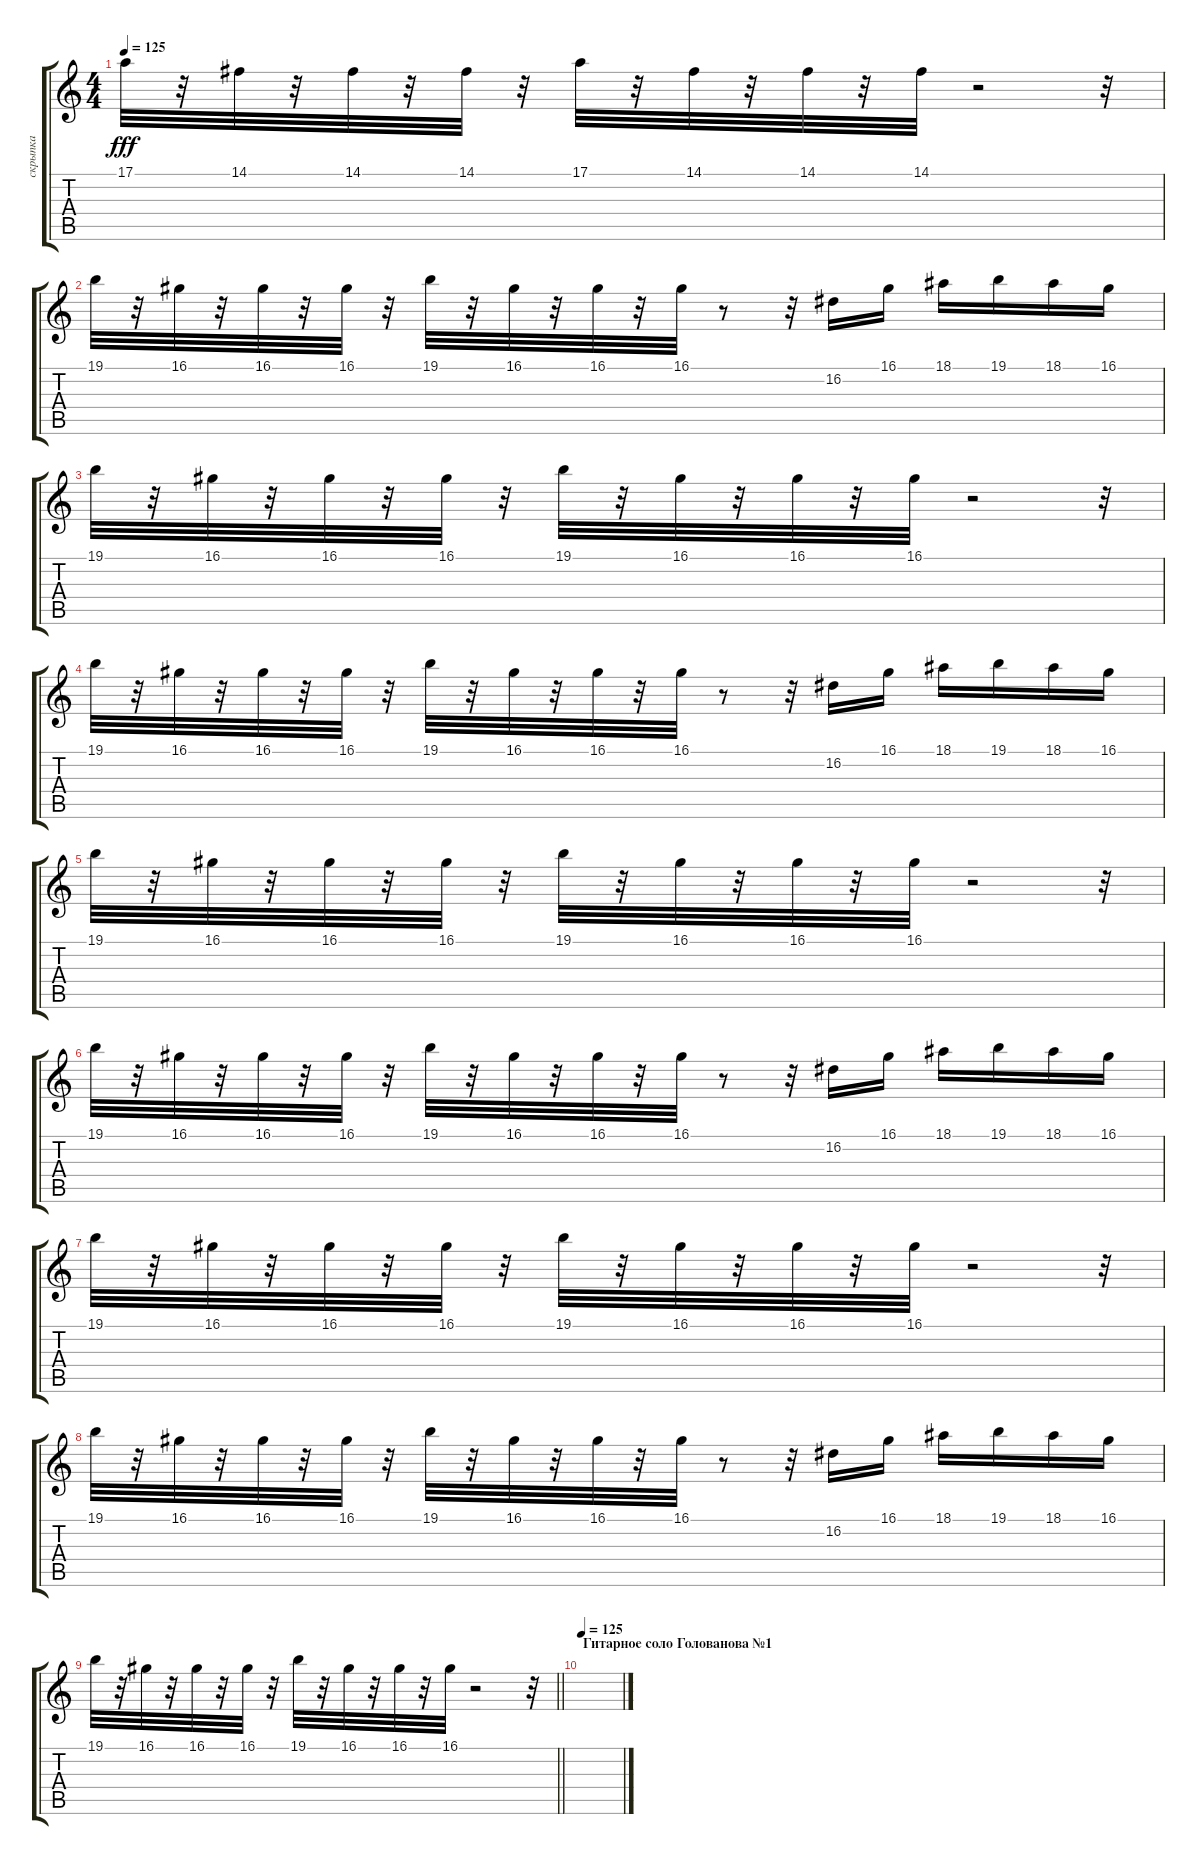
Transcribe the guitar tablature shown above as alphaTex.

\track ("скрыпка" "скрыпка") {instrument stringensemble1}
\staff {score tabs}
\tuning (E4 B3 G3 D3 A2 D2) {hide}
\ts (4 4)
\tempo 125
\clef g2
\ks c
17.1.32{dy fff} r.32 14.1.32 r.32 14.1.32 r.32 14.1.32 r.32 17.1.32 r.32 14.1.32 r.32 14.1.32 r.32 14.1.32 r.2 r.32 |
19.1.32 r.32 16.1.32 r.32 16.1.32 r.32 16.1.32 r.32 19.1.32 r.32 16.1.32 r.32 16.1.32 r.32 16.1.32 r.8 r.32 16.2.16 16.1.16 18.1.16 19.1.16 18.1.16 16.1.16 |
19.1.32 r.32 16.1.32 r.32 16.1.32 r.32 16.1.32 r.32 19.1.32 r.32 16.1.32 r.32 16.1.32 r.32 16.1.32 r.2 r.32 |
19.1.32 r.32 16.1.32 r.32 16.1.32 r.32 16.1.32 r.32 19.1.32 r.32 16.1.32 r.32 16.1.32 r.32 16.1.32 r.8 r.32 16.2.16 16.1.16 18.1.16 19.1.16 18.1.16 16.1.16 |
19.1.32 r.32 16.1.32 r.32 16.1.32 r.32 16.1.32 r.32 19.1.32 r.32 16.1.32 r.32 16.1.32 r.32 16.1.32 r.2 r.32 |
19.1.32 r.32 16.1.32 r.32 16.1.32 r.32 16.1.32 r.32 19.1.32 r.32 16.1.32 r.32 16.1.32 r.32 16.1.32 r.8 r.32 16.2.16 16.1.16 18.1.16 19.1.16 18.1.16 16.1.16 |
19.1.32 r.32 16.1.32 r.32 16.1.32 r.32 16.1.32 r.32 19.1.32 r.32 16.1.32 r.32 16.1.32 r.32 16.1.32 r.2 r.32 |
19.1.32 r.32 16.1.32 r.32 16.1.32 r.32 16.1.32 r.32 19.1.32 r.32 16.1.32 r.32 16.1.32 r.32 16.1.32 r.8 r.32 16.2.16 16.1.16 18.1.16 19.1.16 18.1.16 16.1.16 |
\barLineRight lightlight
19.1.32 r.32 16.1.32 r.32 16.1.32 r.32 16.1.32 r.32 19.1.32 r.32 16.1.32 r.32 16.1.32 r.32 16.1.32 r.2 r.32 |
\section ("" "Гитарное соло Голованова №1")
\tempo 125
